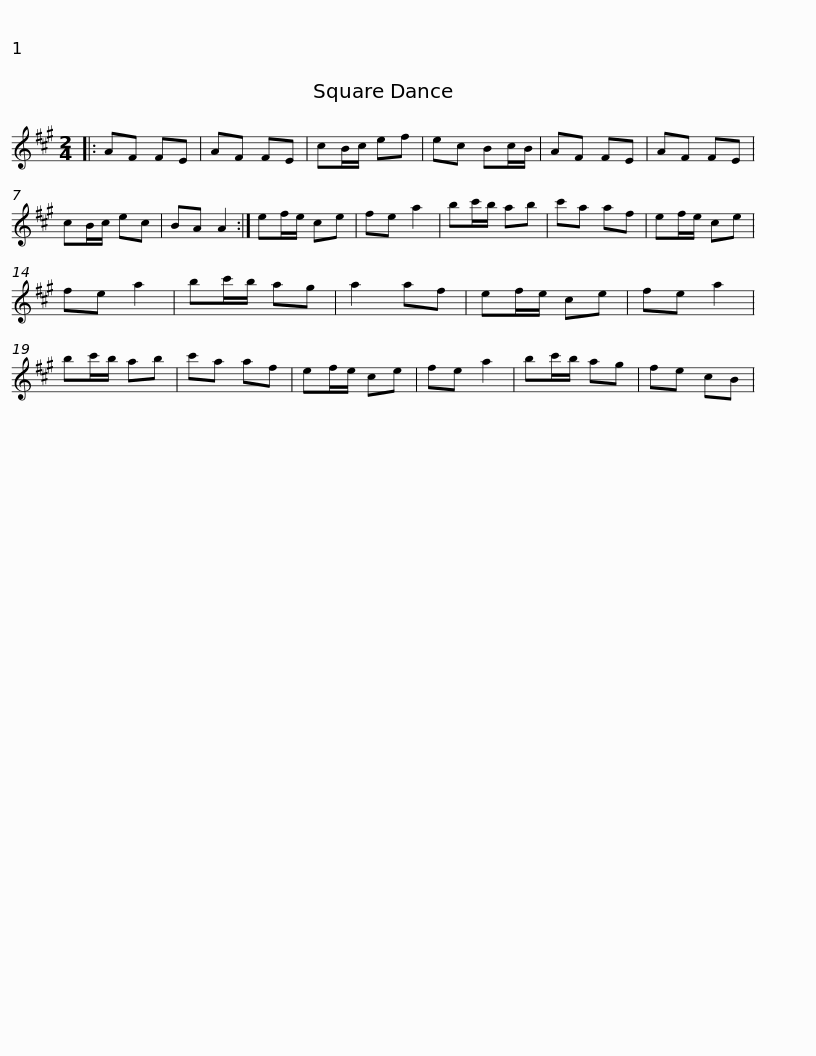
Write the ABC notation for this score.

X:1
L:1/8
M:2/4
I:linebreak $
K:A
V:1 treble
V:1
|: AF FE | AF FE | cB/c/ ef | ec Bc/B/ | AF FE | %5
 AF FE | cB/c/ ec | BA A2 :| ef/e/ ce | fe a2 |$ %10
 bc'/b/ ab | c'a af | ef/e/ ce | fe a2 | bc'/b/ ag | %15
 a2 af | ef/e/ ce | fe a2 | bc'/b/ ab |$ c'a af | %20
 ef/e/ ce | fe a2 | bc'/b/ ag | fe cB | %24
